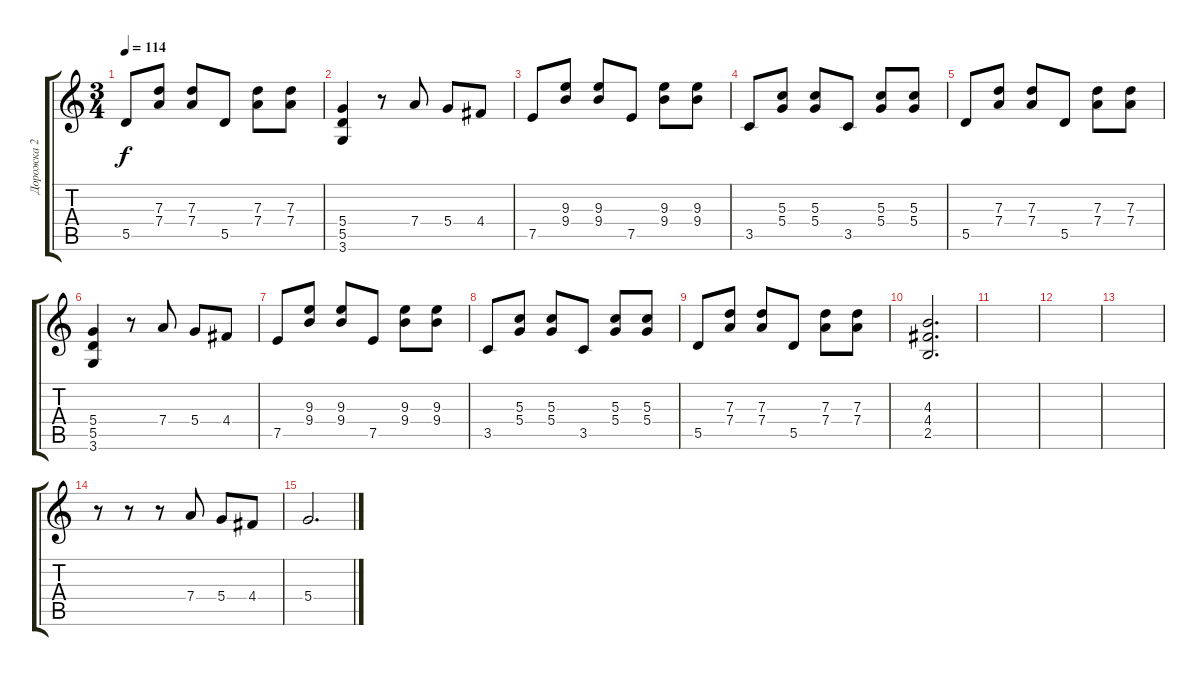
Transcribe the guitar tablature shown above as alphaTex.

\track ("Дорожка 2" "Дорожка 2") {instrument acousticguitarnylon}
\staff {score tabs}
\tuning (E4 B3 G3 D3 A2 E2) {hide}
\ts (3 4)
\tempo 114
\clef g2
\ks c
5.5.8{dy f} (7.3 7.4).8 (7.3 7.4).8 5.5.8 (7.3 7.4).8 (7.3 7.4).8 |
(5.4 5.5 3.6).4 r.8 7.4.8 5.4.8 4.4.8 |
7.5.8 (9.3 9.4).8 (9.3 9.4).8 7.5.8 (9.3 9.4).8 (9.3 9.4).8 |
3.5.8 (5.3 5.4).8 (5.3 5.4).8 3.5.8 (5.3 5.4).8 (5.3 5.4).8 |
5.5.8 (7.3 7.4).8 (7.3 7.4).8 5.5.8 (7.3 7.4).8 (7.3 7.4).8 |
(5.4 5.5 3.6).4 r.8 7.4.8 5.4.8 4.4.8 |
7.5.8 (9.3 9.4).8 (9.3 9.4).8 7.5.8 (9.3 9.4).8 (9.3 9.4).8 |
3.5.8 (5.3 5.4).8 (5.3 5.4).8 3.5.8 (5.3 5.4).8 (5.3 5.4).8 |
5.5.8 (7.3 7.4).8 (7.3 7.4).8 5.5.8 (7.3 7.4).8 (7.3 7.4).8 |
(4.3 4.4 2.5).2{d} |
|
|
|
r.8 r.8 r.8 7.4.8 5.4.8 4.4.8 |
5.4.2{d}
